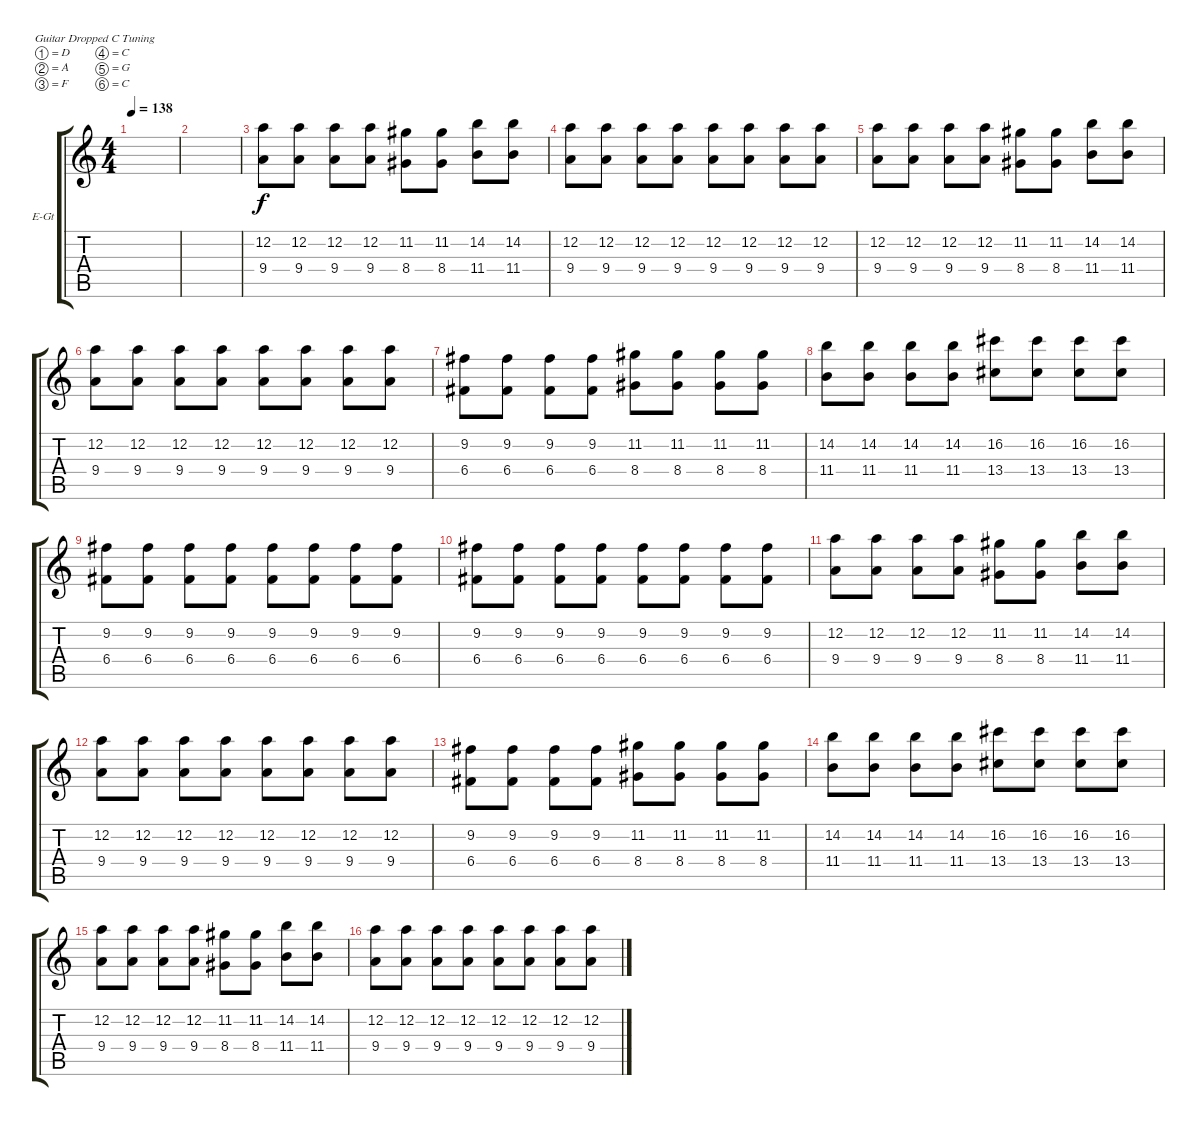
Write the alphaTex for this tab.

\defaultSystemsLayout 4
\bracketExtendMode groupsimilarinstruments
\firstSystemTrackNameOrientation horizontal
\otherSystemsTrackNameOrientation horizontal
\track ("Guitar 1" "E-Gt") {instrument electricguitarclean}
\staff {score tabs}
\tuning (D4 A3 F3 C3 G2 C2)
\ts (4 4)
\tempo 138
\clef g2
\ks c
|
|
(9.4 12.2).8 (9.4 12.2).8 (9.4 12.2).8 (9.4 12.2).8 (8.4 11.2).8 (8.4 11.2).8 (11.4 14.2).8 (11.4 14.2).8 |
(9.4 12.2).8 (9.4 12.2).8 (9.4 12.2).8 (9.4 12.2).8 (9.4 12.2).8 (9.4 12.2).8 (9.4 12.2).8 (9.4 12.2).8 |
(9.4 12.2).8 (9.4 12.2).8 (9.4 12.2).8 (9.4 12.2).8 (8.4 11.2).8 (8.4 11.2).8 (11.4 14.2).8 (11.4 14.2).8 |
(9.4 12.2).8 (9.4 12.2).8 (9.4 12.2).8 (9.4 12.2).8 (9.4 12.2).8 (9.4 12.2).8 (9.4 12.2).8 (9.4 12.2).8 |
(6.4 9.2).8 (6.4 9.2).8 (6.4 9.2).8 (6.4 9.2).8 (8.4 11.2).8 (8.4 11.2).8 (8.4 11.2).8 (8.4 11.2).8 |
(11.4 14.2).8 (11.4 14.2).8 (11.4 14.2).8 (11.4 14.2).8 (13.4 16.2).8 (13.4 16.2).8 (13.4 16.2).8 (13.4 16.2).8 |
(9.2 6.4).8 (9.2 6.4).8 (9.2 6.4).8 (9.2 6.4).8 (9.2 6.4).8 (9.2 6.4).8 (9.2 6.4).8 (9.2 6.4).8 |
(9.2 6.4).8 (9.2 6.4).8 (9.2 6.4).8 (9.2 6.4).8 (9.2 6.4).8 (9.2 6.4).8 (9.2 6.4).8 (9.2 6.4).8 |
(9.4 12.2).8 (9.4 12.2).8 (9.4 12.2).8 (9.4 12.2).8 (8.4 11.2).8 (8.4 11.2).8 (11.4 14.2).8 (11.4 14.2).8 |
(9.4 12.2).8 (9.4 12.2).8 (9.4 12.2).8 (9.4 12.2).8 (9.4 12.2).8 (9.4 12.2).8 (9.4 12.2).8 (9.4 12.2).8 |
(6.4 9.2).8 (6.4 9.2).8 (6.4 9.2).8 (6.4 9.2).8 (8.4 11.2).8 (8.4 11.2).8 (8.4 11.2).8 (8.4 11.2).8 |
(11.4 14.2).8 (11.4 14.2).8 (11.4 14.2).8 (11.4 14.2).8 (13.4 16.2).8 (13.4 16.2).8 (13.4 16.2).8 (13.4 16.2).8 |
(9.4 12.2).8 (9.4 12.2).8 (9.4 12.2).8 (9.4 12.2).8 (8.4 11.2).8 (8.4 11.2).8 (11.4 14.2).8 (11.4 14.2).8 |
(9.4 12.2).8 (9.4 12.2).8 (9.4 12.2).8 (9.4 12.2).8 (9.4 12.2).8 (9.4 12.2).8 (9.4 12.2).8 (9.4 12.2).8
